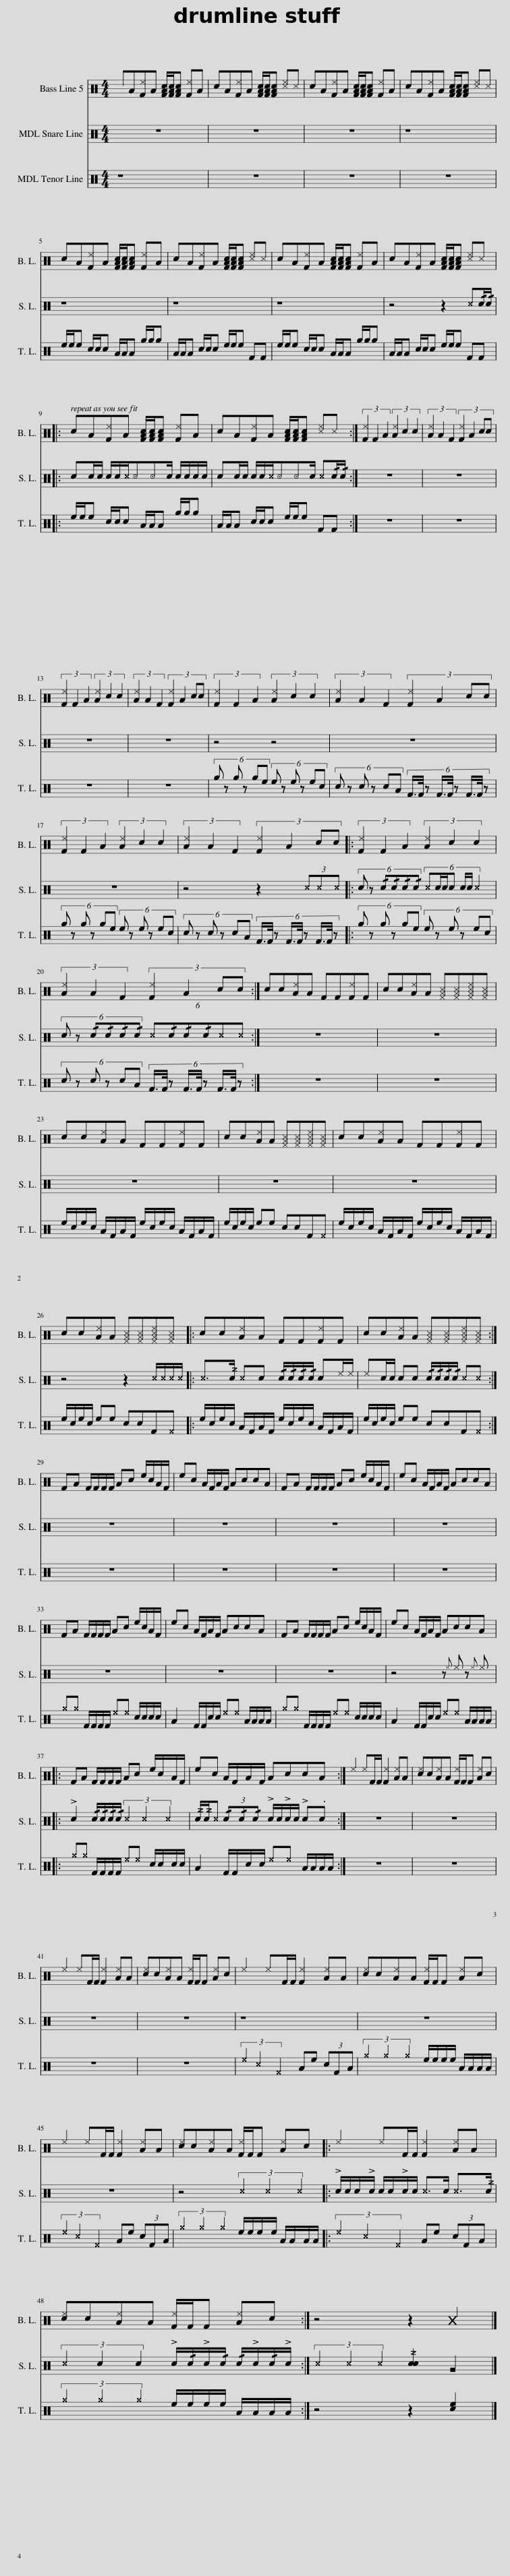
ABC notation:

X:1
%%score 1 2 3
L:1/8
M:4/4
I:linebreak $
K:C
V:1 perc
K:none
V:2 perc
K:none
V:3 perc
K:none
V:1
xA[F^e]A [FAc]/[FAc]/[FAc] [F^e]A | cA[F^e]A [FAc]/[FAc]/[FAc] [^c^e]^c | cA[F^e]A [FAc]/[FAc]/[FAc] [F^e]A | cA[F^e]A [FAc]/[FAc]/[FAc] [^c^e]^c |$ cA[F^e]A [FAc]/[FAc]/[FAc] [F^e]A | %5
 cA[F^e]A [FAc]/[FAc]/[FAc] [^c^e]^c | cA[F^e]A [FAc]/[FAc]/[FAc] [F^e]A | cA[F^e]A [FAc]/[FAc]/[FAc] [^c^e]^c |:$ cA[F^e]A [FAc]/[FAc]/[FAc] [F^e]A | cA[F^e]A [FAc]/[FAc]/[FAc] [^c^e]^c :| %10
 (3[F^e]2 F2 A2 (3[A^e]2 c2 c2 | (3[A^e]2 A2 F2 (3:2:4[F^e]2 A2 cc |$ (3[F^e]2 F2 A2 (3[A^e]2 c2 c2 | (3[A^e]2 A2 F2 (3:2:4[F^e]2 A2 cc | (3[F^e]2 F2 A2 (3[A^e]2 c2 c2 | %15
 (3[A^e]2 A2 F2 (3:2:4[F^e]2 A2 cc |$ (3[F^e]2 F2 A2 (3[A^e]2 c2 c2 | (3[A^e]2 A2 F2 (3:2:4[F^e]2 A2 cc |: (3[F^e]2 F2 A2 (3[A^e]2 c2 c2 |$ (3[A^e]2 A2 F2 (3:2:4[F^e]2 A2 cc :| %20
 cc[A^e]A FF[F^e]F | cc[A^e]A [^F^A^c][^F^A^c][^F^A^c^e][^F^A^c] |$ cc[A^e]A FF[F^e]F | cc[A^e]A [^F^A^c][^F^A^c][^F^A^c^e][^F^A^c] | cc[A^e]A FF[F^e]F |$ %25
 cc[A^e]A [^F^A^c][^F^A^c][^F^A^c^e][^F^A^c] |: cc[A^e]A FF[F^e]F | cc[A^e]A [^F^A^c][^F^A^c][^F^A^c^e][^F^A^c] :|$ FA F/F/F/F/ Ac e/c/A/F/ | ec A/F/A/F/ AccA | %30
 FA F/F/F/F/ Ac e/c/A/F/ | ec A/F/A/F/ AccA |$ FA F/F/F/F/ Ac e/c/A/F/ | ec A/F/A/F/ AccA | FA F/F/F/F/ Ac e/c/A/F/ | %35
 ec A/F/A/F/ AccA |:$ FA F/F/F/F/ Ac e/c/A/F/ | ec A/F/A/F/ AccA :| ^e2 ^eF/F/ [F^e]2 [A^e]A | [c^e]c[A^e]A [F^e]/F/F [A^e]c |$ %40
 ^e2 ^eF/F/ [F^e]2 [A^e]A | [c^e]c[A^e]A [F^e]/F/F [A^e]c | ^e2 ^eF/F/ [F^e]2 [A^e]A | [c^e]c[A^e]A [F^e]/F/F [A^e]c |$ ^e2 ^eF/F/ [F^e]2 [A^e]A | %45
 [c^e]c[A^e]A [F^e]/F/F [A^e]c |: ^e2 ^eF/F/ [F^e]2 [A^e]A |$ [c^e]c[A^e]A [F^e]/F/F [A^e]c :| z4 z2 B2 |] %49
V:2
 z8 | z8 | z8 | z8 |$ z8 | %5
 z8 | z8 | z4 z2 c!/!c/!/!c/ |:$ cc/c/ c/c/c/ccc/ c/c/c/c/ | cc/c/ c/c/c/ccc/ c!/!c/!/!c/ :| %10
 z8 | z8 |$ z8 | z8 | z4 z4 | %15
 z8 |$ z8 | z4 z2 (3ccc |: (6:4:6c z !/!c!/!c!/!c!/!c (6:4:7cc/c/c c/c/ c2 |$ (6:4:6c z !/!c!/!c!/!c!/!c (6:4:6c!/!c!/!c!/!ccc :| %20
 z8 | z8 |$ z8 | z8 | z8 |$ %25
 z4 z2 c/c/c/c/ |: c>c cc !/!c/!/!c/!/!c/!/!c/ ce/e/ | ec/c/ cc !/!c/!/!c/!/!c/!/!c/ cc :|$ z8 | z8 | %30
 z8 | z8 |$ z8 | z8 | z8 | %35
 z4 z{e} e z{e} e |:$ !>!c2 !/!c/!/!c/!/!c/!/!c/ (3c2 c2 c2 | c/c/c (3!/!c!/!c!/!c !>!c/c/!>!c/c/ !>!c.c :| z8 | z8 |$ %40
 z8 | z8 | z8 | z8 |$ z8 | %45
 z4 (3c2 c2 c2 |: !>!c/c/c/!>!c/ c/c/!>!c/c/ c>c c>c |$ (3c2 c2 c2 !>!c/!/!c/!>!c/!/!c/ !/!c/!>!c/!/!c/!>!c/ :| (3c2 c2 c2 [cc]2 G2 |] %49
V:3
 z8 | z8 | z8 | z8 |$ e/e/e c/c/c A/A/A g/g/g | %5
 A/A/A c/c/c e/e/e FF | e/e/e c/c/c A/A/A g/g/g | A/A/A c/c/c e/e/e FF |:$ e/e/e c/c/c A/A/A g/g/g | A/A/A c/c/c e/e/e FF :| %10
 z8 | z8 |$ z8 | z8 | (6:4:6g z g z ge (6:4:6e z e z ec | %15
 (6:4:6c z c z cA (6:4:9F3/4F/4 z F3/4F/4 z F3/4F/4 z |$ (6:4:6g z g z ge (6:4:6e z e z ec | (6:4:6c z c z cA (6:4:9F3/4F/4 z F3/4F/4 z F3/4F/4 z |: (6:4:6g z g z ge (6:4:6e z e z ec |$ (6:4:6c z c z cA (6:4:9F3/4F/4 z F3/4F/4 z F3/4F/4 z :| %20
 z8 | z8 |$ e/c/e/c/ A/F/A/F/ e/c/e/c/ A/F/A/F/ | e/c/e/c/ ee ccFF | e/c/e/c/ A/F/A/F/ e/c/e/c/ A/F/A/F/ |$ %25
 e/c/e/c/ ee ccFF |: e/c/e/c/ A/F/A/F/ e/c/e/c/ A/F/A/F/ | e/c/e/c/ ee ccFF :|$ z8 | z8 | %30
 z8 | z8 |$ gg F/F/F/F/ ee c/c/c/c/ | A2 F/F/c/c/ ee A/A/A/A/ | gg F/F/F/F/ ee c/c/c/c/ | %35
 A2 F/F/c/c/ ee A/A/A/A/ |:$ gg F/F/F/F/ ee c/c/c/c/ | A2 F/F/c/c/ ee A/A/A/A/ :| z8 | z8 |$ %40
 z8 | z8 | (3e2 c2 F2 Ae (3cFA | (3g2 g2 g2 e/e/e/e/ A/A/A/A/ |$ (3e2 c2 F2 Ae (3cFA | %45
 (3g2 g2 g2 e/e/e/e/ A/A/A/A/ |: (3e2 c2 F2 Ae (3cFA |$ (3g2 g2 g2 e/e/e/e/ A/A/A/A/ :| z4 z2 [ce]2 |] %49
